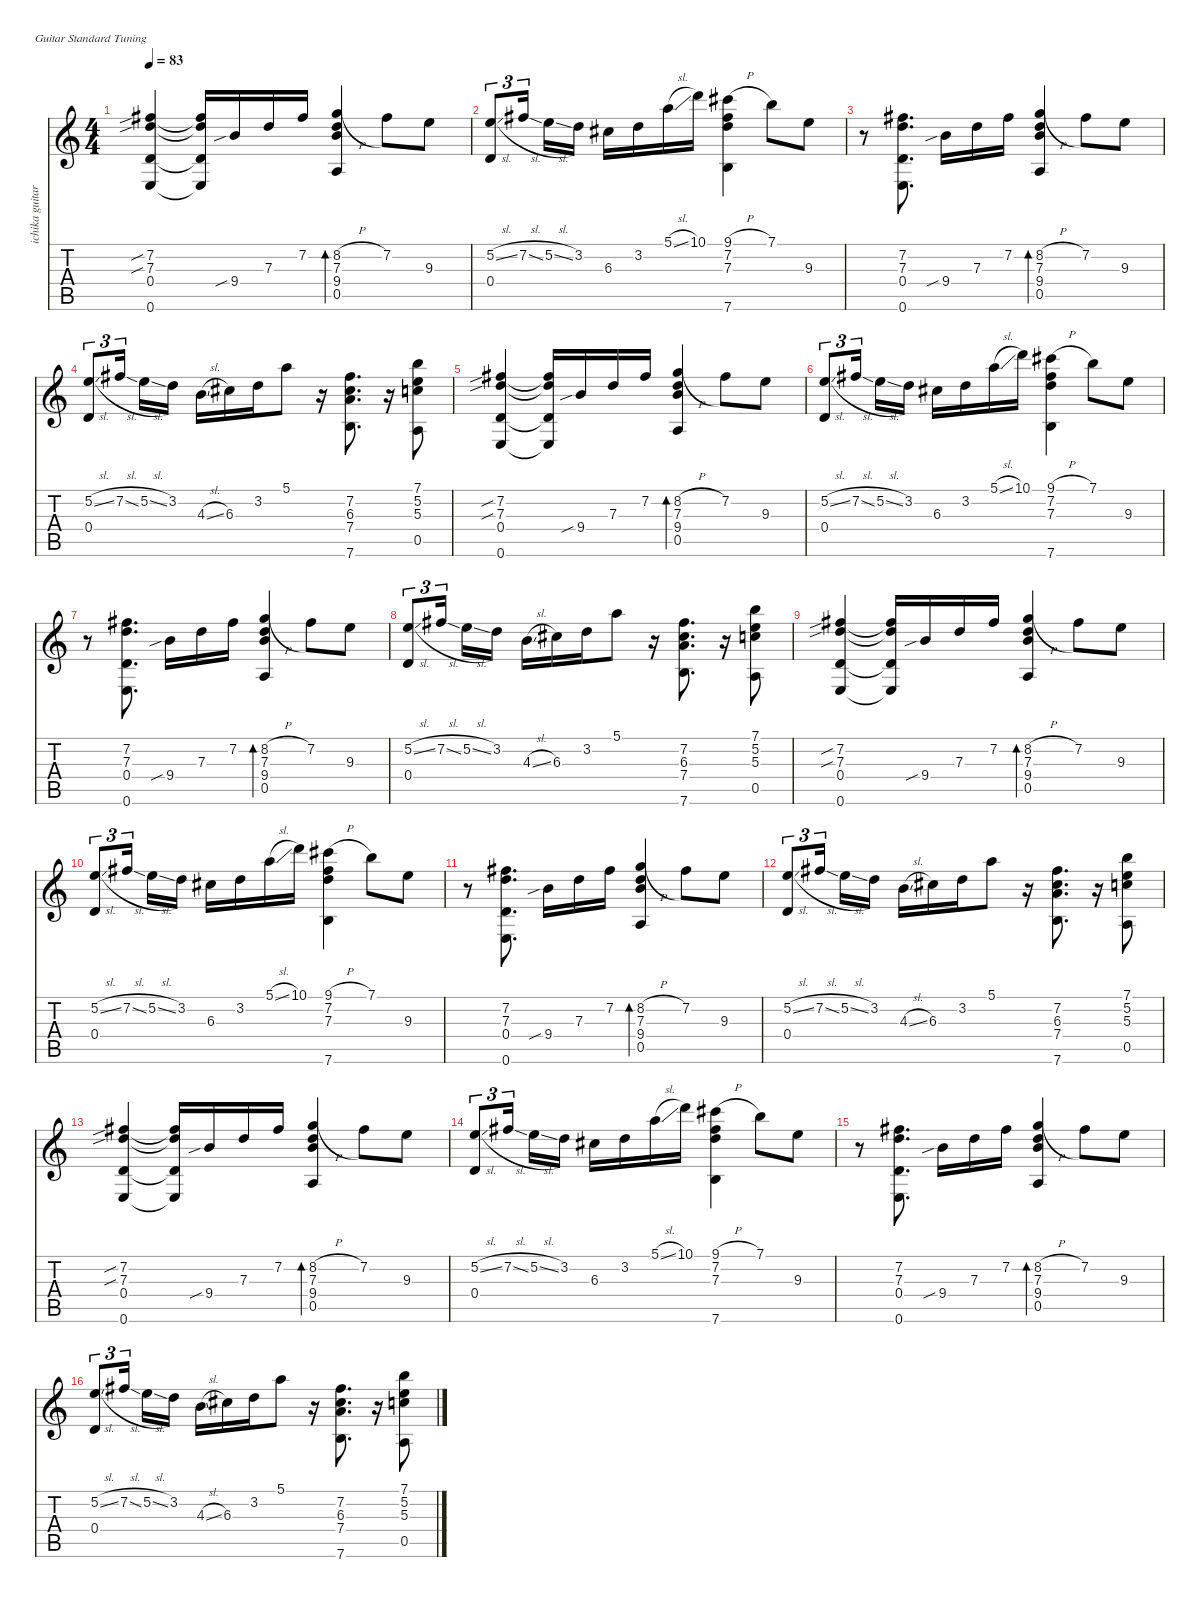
\defaultSystemsLayout 4
\hideDynamics
\bracketExtendMode nobrackets
\track ("Clean Guitar" "ichika guitar") {instrument electricguitarclean}
\staff {score tabs}
\tuning (E4 B3 G3 D3 A2 E2)
\ts (4 4)
\tempo 83
\clef g2
\ks c
(0.4 0.6 7.3{sib} 7.2{sib acc #}).4{dy mf instrument electricguitarclean beam Up} (0.4{t} 0.6{t} 7.3{t} 7.2{t acc #}).16{beam Up} 9.4{sib}.16{beam Up} 7.3.16{beam Up} 7.2{acc #}.16{beam Up} (9.4 0.5 7.3 8.2{h}).4{bd 92 beam Up} 7.2{acc #}.8{beam Down} 9.3.8{beam Down} |
(5.2{sl} 0.4).8{tu (3 2) beam Up} 7.2{sl acc #}.16{tu (3 2) beam Up} 5.2{sl}.16{beam Down} 3.2.16{beam Down} 6.3{acc #}.16{beam Down} 3.2.16{beam Down} 5.1{sl}.16{beam Down} 10.1.16{beam Down} (7.6 7.3 7.2{acc #} 9.1{h acc #}).4{beam Down} 7.1.8{beam Down} 9.3.8{beam Down} |
r.8{beam Down} (0.4 0.6 7.3 7.2{acc #}).8{d beam Up} 9.4{sib}.16{beam Down} 7.3.16{beam Down} 7.2{acc #}.16{beam Down} (9.4 0.5 7.3 8.2{h}).4{bd 92 beam Up} 7.2{acc #}.8{beam Down} 9.3.8{beam Down} |
(5.2{sl} 0.4).8{tu (3 2) beam Up} 7.2{sl acc #}.16{tu (3 2) beam Up} 5.2{sl}.16{beam Down} 3.2.16{beam Down} 4.3{sl}.16{beam Down} 6.3{acc #}.16{beam Down} 3.2.16{beam Down} 5.1.8{beam Down} r.16{beam Down} (7.6 7.4 6.3{acc #} 7.2{acc #}).8{d beam Up} r.16{beam Down} (0.5 5.3 5.2 7.1).8{beam Up} |
(0.4 0.6 7.3{sib} 7.2{sib acc #}).4{beam Up} (0.4{t} 0.6{t} 7.3{t} 7.2{t acc #}).16{beam Up} 9.4{sib}.16{beam Up} 7.3.16{beam Up} 7.2{acc #}.16{beam Up} (9.4 0.5 7.3 8.2{h}).4{bd 92 beam Up} 7.2{acc #}.8{beam Down} 9.3.8{beam Down} |
(5.2{sl} 0.4).8{tu (3 2) beam Up} 7.2{sl acc #}.16{tu (3 2) beam Up} 5.2{sl}.16{beam Down} 3.2.16{beam Down} 6.3{acc #}.16{beam Down} 3.2.16{beam Down} 5.1{sl}.16{beam Down} 10.1.16{beam Down} (7.6 7.3 7.2{acc #} 9.1{h acc #}).4{beam Down} 7.1.8{beam Down} 9.3.8{beam Down} |
r.8{beam Down} (0.4 0.6 7.3 7.2{acc #}).8{d beam Up} 9.4{sib}.16{beam Down} 7.3.16{beam Down} 7.2{acc #}.16{beam Down} (9.4 0.5 7.3 8.2{h}).4{bd 92 beam Up} 7.2{acc #}.8{beam Down} 9.3.8{beam Down} |
(5.2{sl} 0.4).8{tu (3 2) beam Up} 7.2{sl acc #}.16{tu (3 2) beam Up} 5.2{sl}.16{beam Down} 3.2.16{beam Down} 4.3{sl}.16{beam Down} 6.3{acc #}.16{beam Down} 3.2.16{beam Down} 5.1.8{beam Down} r.16{beam Down} (7.6 7.4 6.3{acc #} 7.2{acc #}).8{d beam Up} r.16{beam Down} (0.5 5.3 5.2 7.1).8{beam Up} |
(0.4 0.6 7.3{sib} 7.2{sib acc #}).4{beam Up} (0.4{t} 0.6{t} 7.3{t} 7.2{t acc #}).16{beam Up} 9.4{sib}.16{beam Up} 7.3.16{beam Up} 7.2{acc #}.16{beam Up} (9.4 0.5 7.3 8.2{h}).4{bd 92 beam Up} 7.2{acc #}.8{beam Down} 9.3.8{beam Down} |
(5.2{sl} 0.4).8{tu (3 2) beam Up} 7.2{sl acc #}.16{tu (3 2) beam Up} 5.2{sl}.16{beam Down} 3.2.16{beam Down} 6.3{acc #}.16{beam Down} 3.2.16{beam Down} 5.1{sl}.16{beam Down} 10.1.16{beam Down} (7.6 7.3 7.2{acc #} 9.1{h acc #}).4{beam Down} 7.1.8{beam Down} 9.3.8{beam Down} |
r.8{beam Down} (0.4 0.6 7.3 7.2{acc #}).8{d beam Up} 9.4{sib}.16{beam Down} 7.3.16{beam Down} 7.2{acc #}.16{beam Down} (9.4 0.5 7.3 8.2{h}).4{bd 92 beam Up} 7.2{acc #}.8{beam Down} 9.3.8{beam Down} |
(5.2{sl} 0.4).8{tu (3 2) beam Up} 7.2{sl acc #}.16{tu (3 2) beam Up} 5.2{sl}.16{beam Down} 3.2.16{beam Down} 4.3{sl}.16{beam Down} 6.3{acc #}.16{beam Down} 3.2.16{beam Down} 5.1.8{beam Down} r.16{beam Down} (7.6 7.4 6.3{acc #} 7.2{acc #}).8{d beam Up} r.16{beam Down} (0.5 5.3 5.2 7.1).8{beam Up} |
(0.4 0.6 7.3{sib} 7.2{sib acc #}).4{beam Up} (0.4{t} 0.6{t} 7.3{t} 7.2{t acc #}).16{beam Up} 9.4{sib}.16{beam Up} 7.3.16{beam Up} 7.2{acc #}.16{beam Up} (9.4 0.5 7.3 8.2{h}).4{bd 92 beam Up} 7.2{acc #}.8{beam Down} 9.3.8{beam Down} |
(5.2{sl} 0.4).8{tu (3 2) beam Up} 7.2{sl acc #}.16{tu (3 2) beam Up} 5.2{sl}.16{beam Down} 3.2.16{beam Down} 6.3{acc #}.16{beam Down} 3.2.16{beam Down} 5.1{sl}.16{beam Down} 10.1.16{beam Down} (7.6 7.3 7.2{acc #} 9.1{h acc #}).4{beam Down} 7.1.8{beam Down} 9.3.8{beam Down} |
r.8{beam Down} (0.4 0.6 7.3 7.2{acc #}).8{d beam Up} 9.4{sib}.16{beam Down} 7.3.16{beam Down} 7.2{acc #}.16{beam Down} (9.4 0.5 7.3 8.2{h}).4{bd 92 beam Up} 7.2{acc #}.8{beam Down} 9.3.8{beam Down} |
(5.2{sl} 0.4).8{tu (3 2) beam Up} 7.2{sl acc #}.16{tu (3 2) beam Up} 5.2{sl}.16{beam Down} 3.2.16{beam Down} 4.3{sl}.16{beam Down} 6.3{acc #}.16{beam Down} 3.2.16{beam Down} 5.1.8{beam Down} r.16{beam Down} (7.6 7.4 6.3{acc #} 7.2{acc #}).8{d beam Up} r.16{beam Down} (0.5 5.3 5.2 7.1).8{beam Up}
